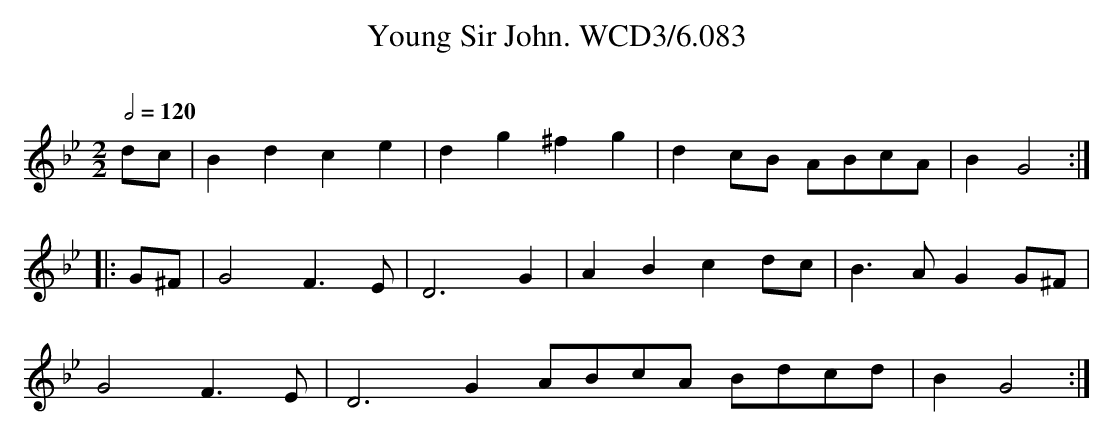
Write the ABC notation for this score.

X:1
T:Young Sir John. WCD3/6.083
O:
M:2/2
L:1/8
Q:1/2=120
K:Bb
dc|B2 d2 c2 e2|d2 g2 ^f2 g2|d2 cB ABcA|B2 G4:|
|:G^F|G4 F3 E|D6 G2|A2 B2 c2 dc|B3 A G2 G^F|
G4 F3 E|D6 G2 ABcA Bdcd|B2 G4:|
